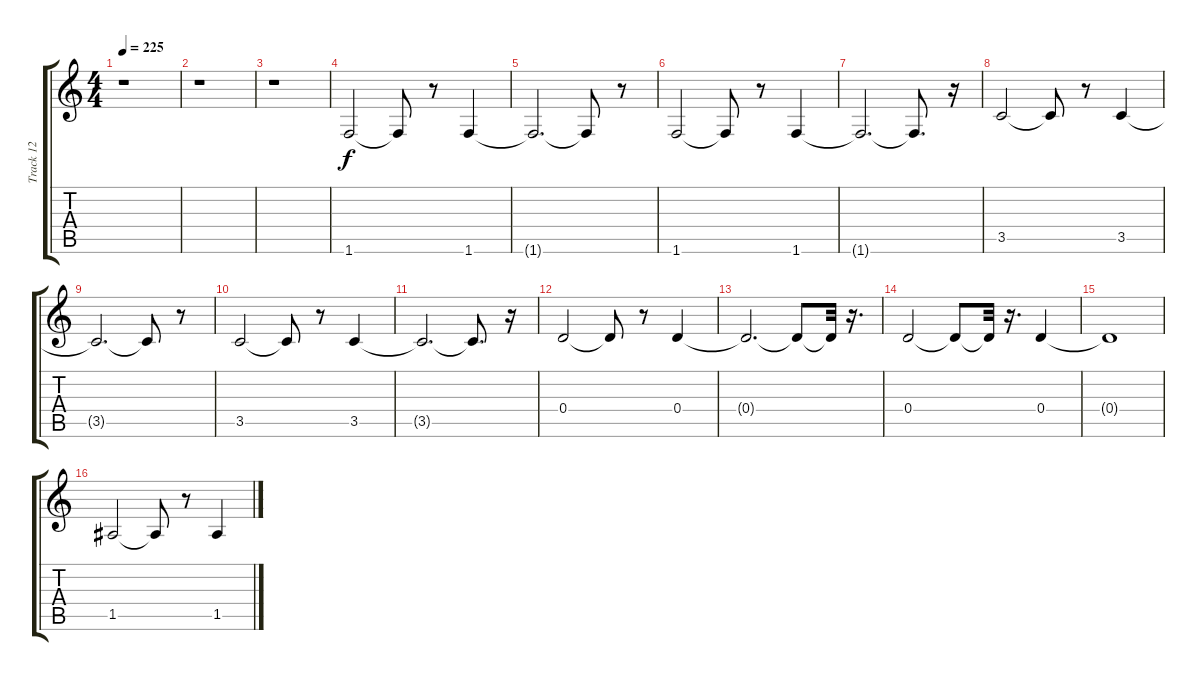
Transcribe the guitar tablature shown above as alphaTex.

\track ("Track 12" "Track 12") {instrument distortionguitar}
\staff {score tabs}
\tuning (E4 B3 G3 D3 A2 E2) {hide}
\ts (4 4)
\tempo 225
\clef g2
\ks c
r.1{dy f} |
r.1 |
r.1 |
1.6.2{volume 11} 1.6{t}.8 r.8 1.6.4 |
1.6{t}.2{d} 1.6{t}.8 r.8 |
1.6.2 1.6{t}.8 r.8 1.6.4 |
1.6{t}.2{d} 1.6{t}.8{d} r.16 |
3.5.2 3.5{t}.8 r.8 3.5.4 |
3.5{t}.2{d} 3.5{t}.8 r.8 |
3.5.2 3.5{t}.8 r.8 3.5.4 |
3.5{t}.2{d} 3.5{t}.8{d} r.16 |
0.4.2 0.4{t}.8 r.8 0.4.4 |
0.4{t}.2{d} 0.4{t}.8 0.4{t}.32 r.16{d} |
0.4.2 0.4{t}.8 0.4{t}.32 r.16{d} 0.4.4 |
0.4{t}.1 |
1.5.2 1.5{t}.8 r.8 1.5.4
